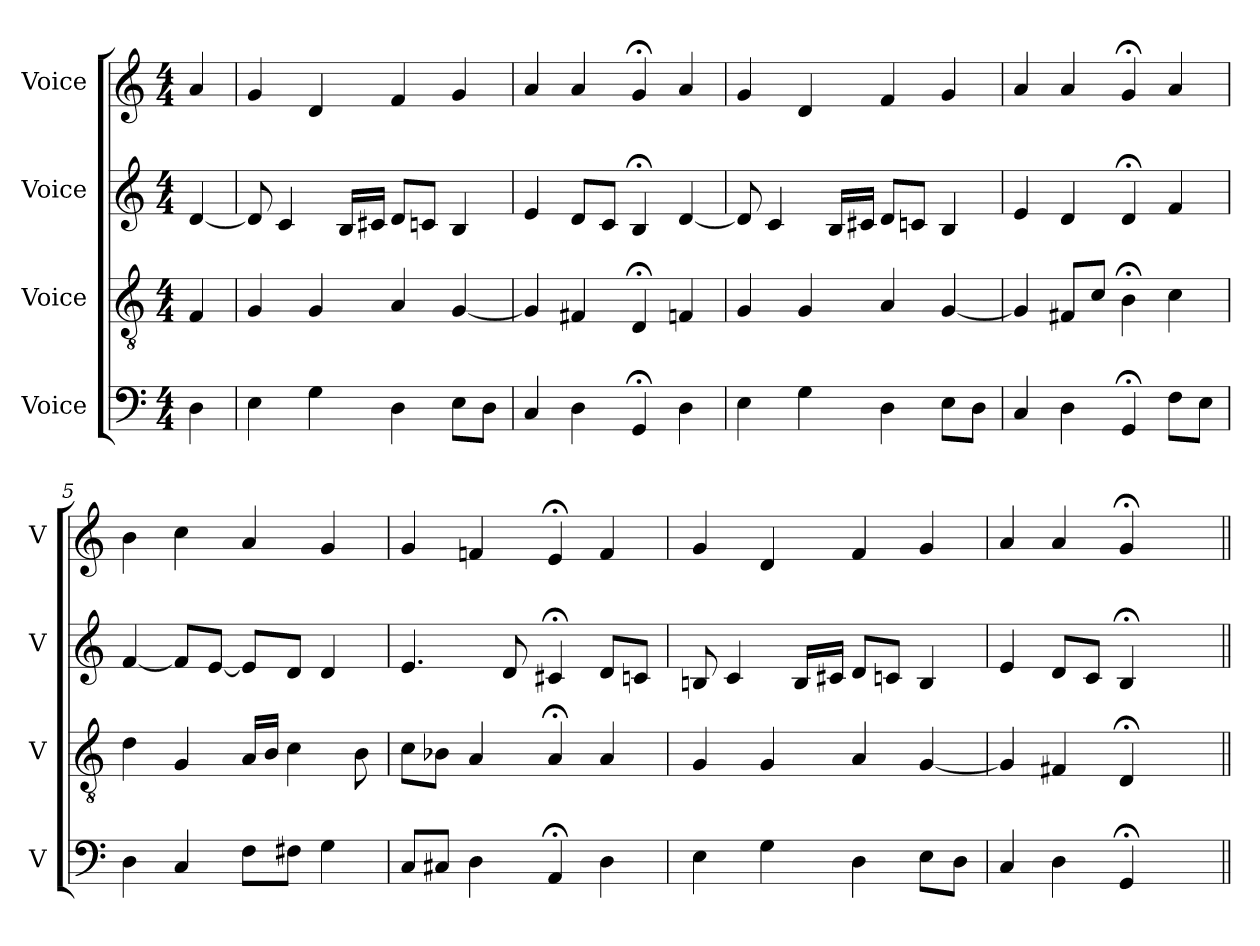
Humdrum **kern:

**kern	**kern	**kern	**kern
*part4	*part3	*part2	*part1
*staff4	*staff3	*staff2	*staff1
*I"Voice	*I"Voice	*I"Voice	*I"Voice
*I'V	*I'V	*I'V	*I'V
*clefF4	*clefGv2	*clefG2	*clefG2
*k[]	*k[]	*k[]	*k[]
*M4/4	*M4/4	*M4/4	*M4/4
*MM100	*MM100	*MM100	*MM100
=	=	=	=
4D\	4F/	[4d/	4a/
=1	=1	=1	=1
4E\	4G/	8d/]	4g/
.	.	4c/	.
4G\	4G/	.	4d/
.	.	16B/LL	.
.	.	16c#X/JJ	.
4D\	4A/	8d/L	4f/
.	.	8cn/J	.
8E\L	[4G/	4B/	4g/
8D\J	.	.	.
=2	=2	=2	=2
4C/	4G/]	4e/	4a/
4D\	4F#X/	8d/L	4a/
.	.	8c/J	.
4GG;/	4D;/	4B;/	4g;/
4D\	4Fn/	[4d/	4a/
=3	=3	=3	=3
4E\	4G/	8d/]	4g/
.	.	4c/	.
4G\	4G/	.	4d/
.	.	16B/LL	.
.	.	16c#X/JJ	.
4D\	4A/	8d/L	4f/
.	.	8cn/J	.
8E\L	[4G/	4B/	4g/
8D\J	.	.	.
=4	=4	=4	=4
4C/	4G/]	4e/	4a/
4D\	8F#X/L	4d/	4a/
.	8c/J	.	.
4GG;/	4B;\	4d;/	4g;/
8F\L	4c\	4f/	4a/
8E\J	.	.	.
!!LO:LB:g=z
=5	=5	=5	=5
4D\	4d\	[4f/	4b\
4C/	4G/	8f/L]	4cc\
.	.	[8e/J	.
8F\L	16A/LL	8e/L]	4a/
.	16B/JJ	.	.
8F#X\J	4c\	8d/J	.
4G\	.	4d/	4g/
.	8B\	.	.
=6	=6	=6	=6
8C/L	8c\L	4.e/	4g/
8C#X/J	8B-X\J	.	.
4D\	4A/	.	4fn/
.	.	8d/	.
4AA;/	4A;/	4c#X;/	4e;/
4D\	4A/	8d/L	4f/
.	.	8cn/J	.
=7	=7	=7	=7
4E\	4G/	8Bn/	4g/
.	.	4c/	.
4G\	4G/	.	4d/
.	.	16B/LL	.
.	.	16c#X/JJ	.
4D\	4A/	8d/L	4f/
.	.	8cn/J	.
8E\L	[4G/	4B/	4g/
8D\J	.	.	.
=8	=8	=8	=8
4C/	4G/]	4e/	4a/
4D\	4F#X/	8d/L	4a/
.	.	8c/J	.
4GG;/	4D;/	4B;/	4g;/
4ryy	4ryy	4ryy	4ryy
=||	=||	=||	=||
*-	*-	*-	*-
